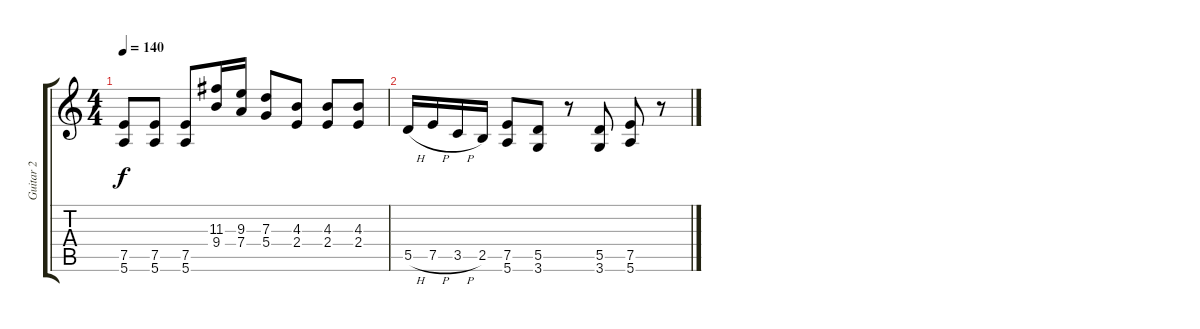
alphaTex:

\track ("Guitar 2" "Guitar 2") {instrument distortionguitar}
\staff {score tabs}
\tuning (E4 B3 G3 D3 A2 E2) {hide}
\ts (4 4)
\tempo 140
\clef g2
\ks c
(7.5 5.6).8{dy f} (7.5 5.6).8 (7.5 5.6).8 (11.3 9.4).16 (9.3 7.4).16 (7.3 5.4).8 (4.3 2.4).8 (4.3 2.4).8 (4.3 2.4).8 |
5.5{h}.16 7.5{h}.16 3.5{h}.16 2.5.16 (7.5 5.6).8 (5.5 3.6).8 r.8 (5.5 3.6).8 (7.5 5.6).8 r.8
